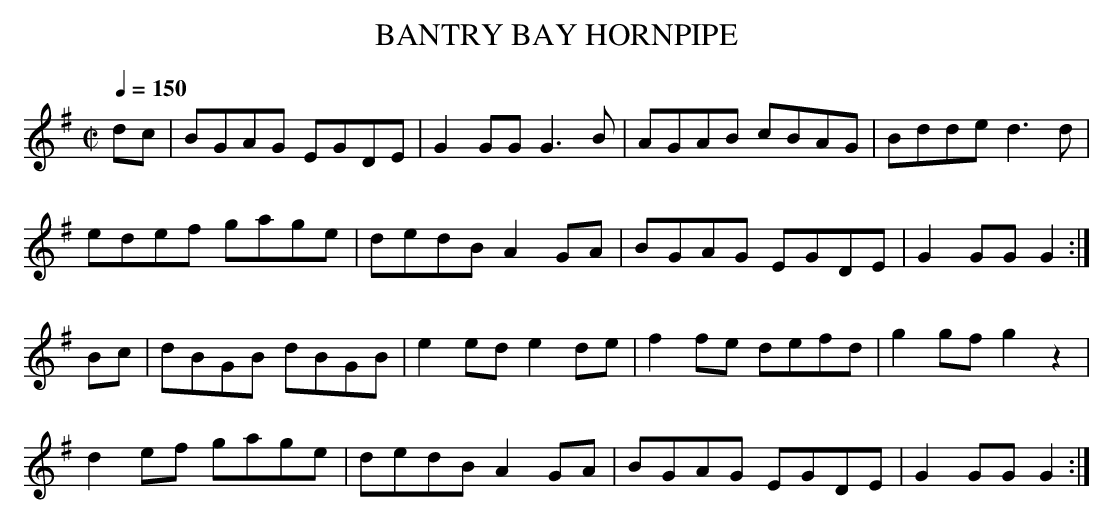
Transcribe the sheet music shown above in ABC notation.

X:1
T:BANTRY BAY HORNPIPE
Q:1/4=150
L:1/8
M:C|
L:1/8
K:G
dc|BGAG EGDE|G2GG G3B|AGAB cBAG|Bdde d3d|
edef gage|dedB A2GA|BGAG EGDE|G2GG G2:|
Bc|dBGB dBGB|e2ed e2de|f2fe defd|g2gf g2z2|
d2ef gage|dedB A2GA|BGAG EGDE|G2GG G2:|
